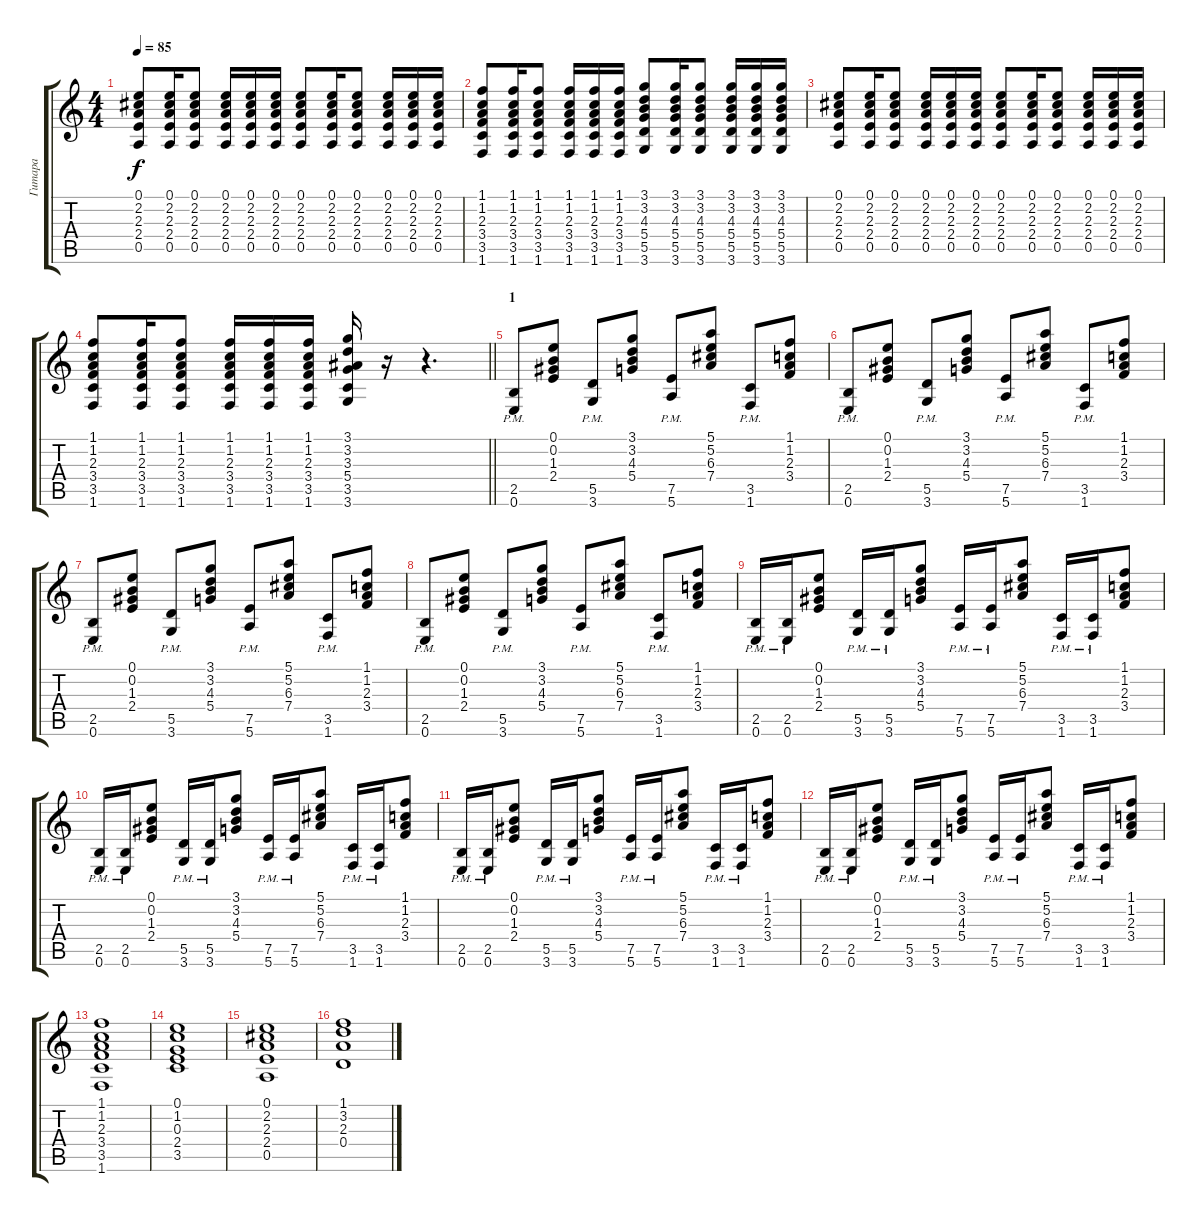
\track ("Гитара" "Гитара") {instrument acousticguitarsteel}
\staff {score tabs}
\tuning (E4 B3 G3 D3 A2 E2) {hide}
\ts (4 4)
\tempo 85
\clef g2
\ks c
(0.1 2.2 2.3 2.4 0.5).8{dy f} (0.1 2.2 2.3 2.4 0.5).16 (0.1 2.2 2.3 2.4 0.5).8 (0.1 2.2 2.3 2.4 0.5).16 (0.1 2.2 2.3 2.4 0.5).16 (0.1 2.2 2.3 2.4 0.5).16 (0.1 2.2 2.3 2.4 0.5).8 (0.1 2.2 2.3 2.4 0.5).16 (0.1 2.2 2.3 2.4 0.5).8 (0.1 2.2 2.3 2.4 0.5).16 (0.1 2.2 2.3 2.4 0.5).16 (0.1 2.2 2.3 2.4 0.5).16 |
(1.1 1.2 2.3 3.4 3.5 1.6).8 (1.1 1.2 2.3 3.4 3.5 1.6).16 (1.1 1.2 2.3 3.4 3.5 1.6).8 (1.1 1.2 2.3 3.4 3.5 1.6).16 (1.1 1.2 2.3 3.4 3.5 1.6).16 (1.1 1.2 2.3 3.4 3.5 1.6).16 (3.1 3.2 4.3 5.4 5.5 3.6).8 (3.1 3.2 4.3 5.4 5.5 3.6).16 (3.1 3.2 4.3 5.4 5.5 3.6).8 (3.1 3.2 4.3 5.4 5.5 3.6).16 (3.1 3.2 4.3 5.4 5.5 3.6).16 (3.1 3.2 4.3 5.4 5.5 3.6).16 |
(0.1 2.2 2.3 2.4 0.5).8 (0.1 2.2 2.3 2.4 0.5).16 (0.1 2.2 2.3 2.4 0.5).8 (0.1 2.2 2.3 2.4 0.5).16 (0.1 2.2 2.3 2.4 0.5).16 (0.1 2.2 2.3 2.4 0.5).16 (0.1 2.2 2.3 2.4 0.5).8 (0.1 2.2 2.3 2.4 0.5).16 (0.1 2.2 2.3 2.4 0.5).8 (0.1 2.2 2.3 2.4 0.5).16 (0.1 2.2 2.3 2.4 0.5).16 (0.1 2.2 2.3 2.4 0.5).16 |
\barLineRight lightlight
(1.1 1.2 2.3 3.4 3.5 1.6).8 (1.1 1.2 2.3 3.4 3.5 1.6).16 (1.1 1.2 2.3 3.4 3.5 1.6).8 (1.1 1.2 2.3 3.4 3.5 1.6).16 (1.1 1.2 2.3 3.4 3.5 1.6).16 (1.1 1.2 2.3 3.4 3.5 1.6).16 (3.1 3.2 3.3 5.4 3.5 3.6).16 r.16 r.4{d} |
\section ("" "1")
(2.5{pm} 0.6{pm}).8 (0.1 0.2 1.3 2.4).8 (5.5{pm} 3.6{pm}).8 (3.1 3.2 4.3 5.4).8 (7.5{pm} 5.6{pm}).8 (5.1 5.2 6.3 7.4).8 (3.5{pm} 1.6{pm}).8 (1.1 1.2 2.3 3.4).8 |
(2.5{pm} 0.6{pm}).8 (0.1 0.2 1.3 2.4).8 (5.5{pm} 3.6{pm}).8 (3.1 3.2 4.3 5.4).8 (7.5{pm} 5.6{pm}).8 (5.1 5.2 6.3 7.4).8 (3.5{pm} 1.6{pm}).8 (1.1 1.2 2.3 3.4).8 |
(2.5{pm} 0.6{pm}).8 (0.1 0.2 1.3 2.4).8 (5.5{pm} 3.6{pm}).8 (3.1 3.2 4.3 5.4).8 (7.5{pm} 5.6{pm}).8 (5.1 5.2 6.3 7.4).8 (3.5{pm} 1.6{pm}).8 (1.1 1.2 2.3 3.4).8 |
(2.5{pm} 0.6{pm}).8 (0.1 0.2 1.3 2.4).8 (5.5{pm} 3.6{pm}).8 (3.1 3.2 4.3 5.4).8 (7.5{pm} 5.6{pm}).8 (5.1 5.2 6.3 7.4).8 (3.5{pm} 1.6{pm}).8 (1.1 1.2 2.3 3.4).8 |
(2.5{pm} 0.6{pm}).16 (2.5{pm} 0.6{pm}).16 (0.1 0.2 1.3 2.4).8 (5.5{pm} 3.6{pm}).16 (5.5{pm} 3.6{pm}).16 (3.1 3.2 4.3 5.4).8 (7.5{pm} 5.6{pm}).16 (7.5{pm} 5.6{pm}).16 (5.1 5.2 6.3 7.4).8 (3.5{pm} 1.6{pm}).16 (3.5{pm} 1.6{pm}).16 (1.1 1.2 2.3 3.4).8 |
(2.5{pm} 0.6{pm}).16 (2.5{pm} 0.6{pm}).16 (0.1 0.2 1.3 2.4).8 (5.5{pm} 3.6{pm}).16 (5.5{pm} 3.6{pm}).16 (3.1 3.2 4.3 5.4).8 (7.5{pm} 5.6{pm}).16 (7.5{pm} 5.6{pm}).16 (5.1 5.2 6.3 7.4).8 (3.5{pm} 1.6{pm}).16 (3.5{pm} 1.6{pm}).16 (1.1 1.2 2.3 3.4).8 |
(2.5{pm} 0.6{pm}).16 (2.5{pm} 0.6{pm}).16 (0.1 0.2 1.3 2.4).8 (5.5{pm} 3.6{pm}).16 (5.5{pm} 3.6{pm}).16 (3.1 3.2 4.3 5.4).8 (7.5{pm} 5.6{pm}).16 (7.5{pm} 5.6{pm}).16 (5.1 5.2 6.3 7.4).8 (3.5{pm} 1.6{pm}).16 (3.5{pm} 1.6{pm}).16 (1.1 1.2 2.3 3.4).8 |
(2.5{pm} 0.6{pm}).16 (2.5{pm} 0.6{pm}).16 (0.1 0.2 1.3 2.4).8 (5.5{pm} 3.6{pm}).16 (5.5{pm} 3.6{pm}).16 (3.1 3.2 4.3 5.4).8 (7.5{pm} 5.6{pm}).16 (7.5{pm} 5.6{pm}).16 (5.1 5.2 6.3 7.4).8 (3.5{pm} 1.6{pm}).16 (3.5{pm} 1.6{pm}).16 (1.1 1.2 2.3 3.4).8 |
(1.1 1.2 2.3 3.4 3.5 1.6).1 |
(0.1 1.2 0.3 2.4 3.5).1 |
(0.1 2.2 2.3 2.4 0.5).1 |
(1.1 3.2 2.3 0.4).1
